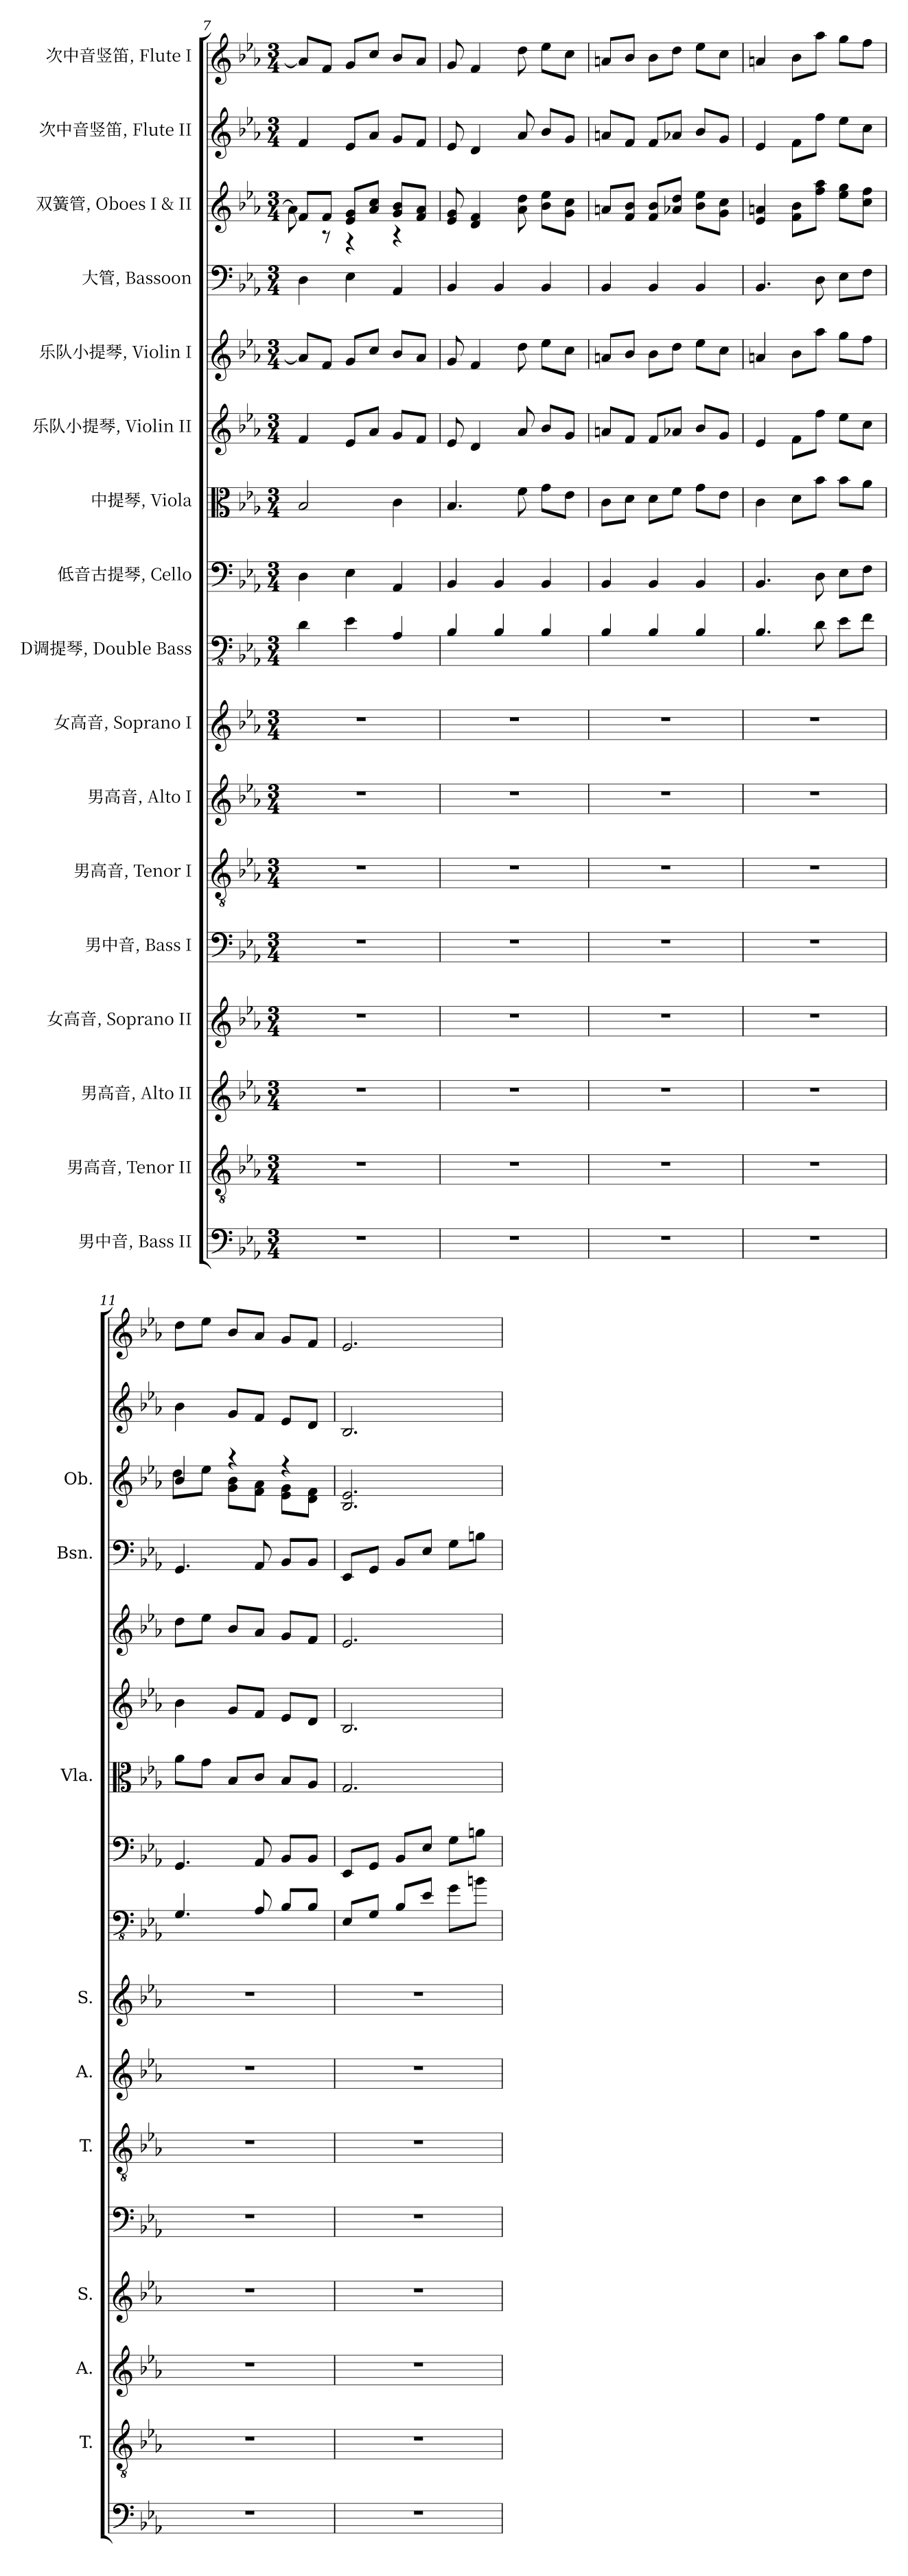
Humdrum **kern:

**kern	**kern	**kern	**kern	**kern	**kern	**kern	**kern	**kern	**kern	**kern	**kern	**kern	**kern	**kern	**kern	**kern
*part17	*part16	*part15	*part14	*part13	*part12	*part11	*part10	*part9	*part8	*part7	*part6	*part5	*part4	*part3	*part2	*part1
*staff17	*staff16	*staff15	*staff14	*staff13	*staff12	*staff11	*staff10	*staff9	*staff8	*staff7	*staff6	*staff5	*staff4	*staff3	*staff2	*staff1
*I"男中音, Bass II	*I"男高音, Tenor II	*I"男高音, Alto II	*I"女高音, Soprano II	*I"男中音, Bass I	*I"男高音, Tenor I	*I"男高音, Alto I	*I"女高音, Soprano I	*I"D调提琴, Double Bass	*I"低音古提琴, Cello	*I"中提琴, Viola	*I"乐队小提琴, Violin II	*I"乐队小提琴, Violin I	*I"大管, Bassoon	*I"双簧管, Oboes I &amp; II	*I"次中音竖笛, Flute II	*I"次中音竖笛, Flute I
*	*I'T.	*I'A.	*I'S.	*	*I'T.	*I'A.	*I'S.	*	*	*I'Vla.	*	*	*I'Bsn.	*I'Ob.	*	*
*clefF4	*clefGv2	*clefG2	*clefG2	*clefF4	*clefGv2	*clefG2	*clefG2	*clefFv4	*clefF4	*clefC3	*clefG2	*clefG2	*clefF4	*clefG2	*clefG2	*clefG2
*	*	*	*	*	*	*	*	*ITrd7c12	*	*	*	*	*	*	*	*
*k[b-e-a-]	*k[b-e-a-]	*k[b-e-a-]	*k[b-e-a-]	*k[b-e-a-]	*k[b-e-a-]	*k[b-e-a-]	*k[b-e-a-]	*k[b-e-a-]	*k[b-e-a-]	*k[b-e-a-]	*k[b-e-a-]	*k[b-e-a-]	*k[b-e-a-]	*k[b-e-a-]	*k[b-e-a-]	*k[b-e-a-]
*M3/4	*M3/4	*M3/4	*M3/4	*M3/4	*M3/4	*M3/4	*M3/4	*M3/4	*M3/4	*M3/4	*M3/4	*M3/4	*M3/4	*M3/4	*M3/4	*M3/4
=7	=7	=7	=7	=7	=7	=7	=7	=7	=7	=7	=7	=7	=7	=7	=7	=7
*	*	*	*	*	*	*	*	*	*	*	*	*	*	*^	*	*
2.r	2.r	2.r	2.r	2.r	2.r	2.r	2.r	4DD\	4D\	2B-/	4f/	8a-/L]	4D\	8f/L	8a-\]	4f/	8a-/L]
.	.	.	.	.	.	.	.	.	.	.	.	8f/J	.	8f/J	8r	.	8f/J
.	.	.	.	.	.	.	.	4EE-\	4E-\	.	8e-/L	8g/L	4E-\	8e-/ 8g/L	4r	8e-/L	8g/L
.	.	.	.	.	.	.	.	.	.	.	8a-/J	8cc/J	.	8a-/ 8cc/J	.	8a-/J	8cc/J
.	.	.	.	.	.	.	.	4AAA-/	4AA-/	4c\	8g/L	8b-/L	4AA-/	8g/ 8b-/L	4r	8g/L	8b-/L
.	.	.	.	.	.	.	.	.	.	.	8f/J	8a-/J	.	8f/ 8a-/J	.	8f/J	8a-/J
*	*	*	*	*	*	*	*	*	*	*	*	*	*	*v	*v	*	*
=8	=8	=8	=8	=8	=8	=8	=8	=8	=8	=8	=8	=8	=8	=8	=8	=8
2.r	2.r	2.r	2.r	2.r	2.r	2.r	2.r	4BBB-/	4BB-/	4.B-/	8e-/	8g/	4BB-/	8e-/ 8g/	8e-/	8g/
.	.	.	.	.	.	.	.	.	.	.	4d/	4f/	.	4d/ 4f/	4d/	4f/
.	.	.	.	.	.	.	.	4BBB-/	4BB-/	.	.	.	4BB-/	.	.	.
.	.	.	.	.	.	.	.	.	.	8f\	8a-/	8dd\	.	8a-\ 8dd\	8a-/	8dd\
.	.	.	.	.	.	.	.	4BBB-/	4BB-/	8g\L	8b-/L	8ee-\L	4BB-/	8b-\ 8ee-\L	8b-/L	8ee-\L
.	.	.	.	.	.	.	.	.	.	8e-\J	8g/J	8cc\J	.	8g\ 8cc\J	8g/J	8cc\J
=9	=9	=9	=9	=9	=9	=9	=9	=9	=9	=9	=9	=9	=9	=9	=9	=9
2.r	2.r	2.r	2.r	2.r	2.r	2.r	2.r	4BBB-/	4BB-/	8c\L	8an/L	8an/L	4BB-/	8an/L	8an/L	8an/L
.	.	.	.	.	.	.	.	.	.	8d\J	8f/J	8b-/J	.	8f/ 8b-/J	8f/J	8b-/J
.	.	.	.	.	.	.	.	4BBB-/	4BB-/	8d\L	8f/L	8b-\L	4BB-/	8f/ 8b-/L	8f/L	8b-\L
.	.	.	.	.	.	.	.	.	.	8f\J	8a-X/J	8dd\J	.	8a-X/ 8dd/J	8a-X/J	8dd\J
.	.	.	.	.	.	.	.	4BBB-/	4BB-/	8g\L	8b-/L	8ee-\L	4BB-/	8b-\ 8ee-\L	8b-/L	8ee-\L
.	.	.	.	.	.	.	.	.	.	8e-\J	8g/J	8cc\J	.	8g\ 8cc\J	8g/J	8cc\J
!!LO:PB:g=z
=10	=10	=10	=10	=10	=10	=10	=10	=10	=10	=10	=10	=10	=10	=10	=10	=10
2.r	2.r	2.r	2.r	2.r	2.r	2.r	2.r	4.BBB-/	4.BB-/	4c\	4e-/	4an/	4.BB-/	4e-/ 4an/	4e-/	4an/
.	.	.	.	.	.	.	.	.	.	8d\L	8f\L	8b-\L	.	8f\ 8b-\L	8f\L	8b-\L
.	.	.	.	.	.	.	.	8DD\	8D\	8b-\J	8ff\J	8aa-\J	8D\	8ff\ 8aa-\J	8ff\J	8aa-\J
.	.	.	.	.	.	.	.	8EE-\L	8E-\L	8b-\L	8ee-\L	8gg\L	8E-\L	8ee-\ 8gg\L	8ee-\L	8gg\L
.	.	.	.	.	.	.	.	8FF\J	8F\J	8a-\J	8cc\J	8ff\J	8F\J	8cc\ 8ff\J	8cc\J	8ff\J
=11	=11	=11	=11	=11	=11	=11	=11	=11	=11	=11	=11	=11	=11	=11	=11	=11
*	*	*	*	*	*	*	*	*	*	*	*	*	*	*^	*	*
2.r	2.r	2.r	2.r	2.r	2.r	2.r	2.r	4.GGG/	4.GG/	8a-\L	4b-\	8dd\L	4.GG/	4b-/	8dd\L	4b-\	8dd\L
.	.	.	.	.	.	.	.	.	.	8g\J	.	8ee-\J	.	.	8ee-\J	.	8ee-\J
.	.	.	.	.	.	.	.	.	.	8B-/L	8g/L	8b-/L	.	4r	8g\ 8b-\L	8g/L	8b-/L
.	.	.	.	.	.	.	.	8AAA-/	8AA-/	8c/J	8f/J	8a-/J	8AA-/	.	8f\ 8a-\J	8f/J	8a-/J
.	.	.	.	.	.	.	.	8BBB-/L	8BB-/L	8B-/L	8e-/L	8g/L	8BB-/L	4r	8e-\ 8g\L	8e-/L	8g/L
.	.	.	.	.	.	.	.	8BBB-/J	8BB-/J	8A-/J	8d/J	8f/J	8BB-/J	.	8d\ 8f\J	8d/J	8f/J
*	*	*	*	*	*	*	*	*	*	*	*	*	*	*v	*v	*	*
=12	=12	=12	=12	=12	=12	=12	=12	=12	=12	=12	=12	=12	=12	=12	=12	=12
2.r	2.r	2.r	2.r	2.r	2.r	2.r	2.r	8EEE-/L	8EE-/L	2.G/	2.B-/	2.e-/	8EE-/L	2.B-/ 2.e-/	2.B-/	2.e-/
.	.	.	.	.	.	.	.	8GGG/J	8GG/J	.	.	.	8GG/J	.	.	.
.	.	.	.	.	.	.	.	8BBB-/L	8BB-/L	.	.	.	8BB-/L	.	.	.
.	.	.	.	.	.	.	.	8EE-/J	8E-/J	.	.	.	8E-/J	.	.	.
.	.	.	.	.	.	.	.	8GG\L	8G\L	.	.	.	8G\L	.	.	.
.	.	.	.	.	.	.	.	8BBn\J	8Bn\J	.	.	.	8Bn\J	.	.	.
=	=	=	=	=	=	=	=	=	=	=	=	=	=	=	=	=
*-	*-	*-	*-	*-	*-	*-	*-	*-	*-	*-	*-	*-	*-	*-	*-	*-
